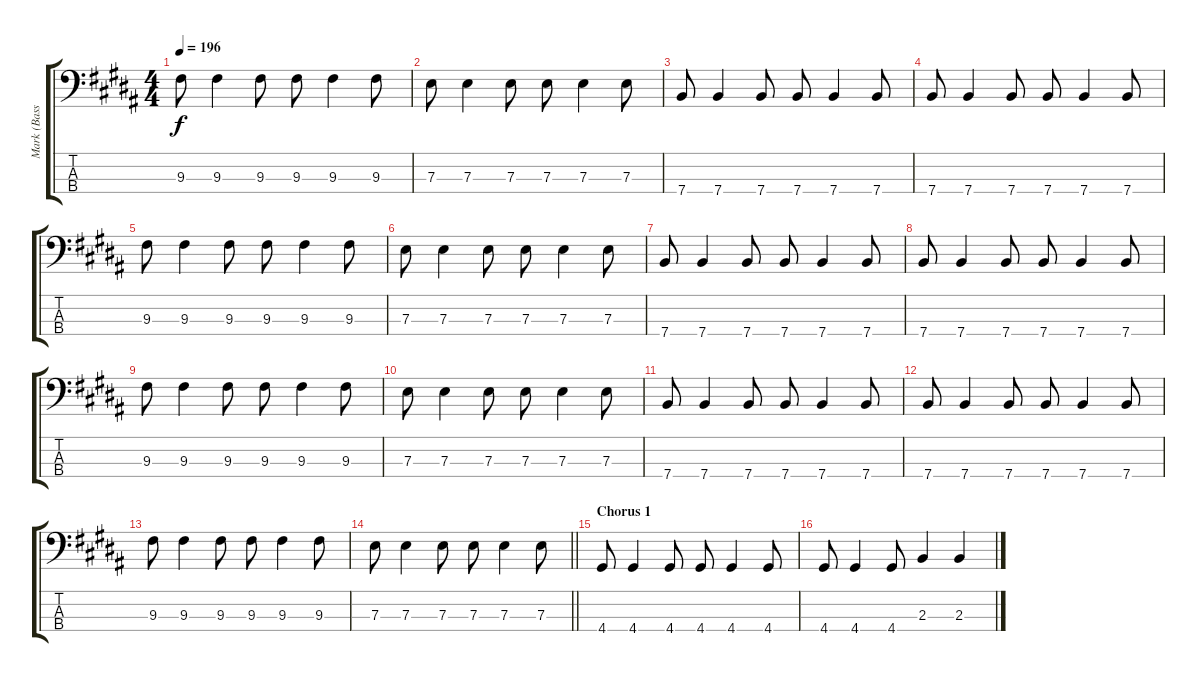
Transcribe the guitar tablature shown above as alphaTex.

\track ("Mark (Bass)" "Mark (Bass") {instrument electricbasspick}
\staff {score tabs}
\tuning (G2 D2 A1 E1) {hide}
\ts (4 4)
\tempo 196
\clef f4
\ks b
9.3.8{dy f} 9.3.4 9.3.8 9.3.8 9.3.4 9.3.8 |
7.3.8 7.3.4 7.3.8 7.3.8 7.3.4 7.3.8 |
7.4.8 7.4.4 7.4.8 7.4.8 7.4.4 7.4.8 |
7.4.8 7.4.4 7.4.8 7.4.8 7.4.4 7.4.8 |
9.3.8 9.3.4 9.3.8 9.3.8 9.3.4 9.3.8 |
7.3.8 7.3.4 7.3.8 7.3.8 7.3.4 7.3.8 |
7.4.8 7.4.4 7.4.8 7.4.8 7.4.4 7.4.8 |
7.4.8 7.4.4 7.4.8 7.4.8 7.4.4 7.4.8 |
9.3.8 9.3.4 9.3.8 9.3.8 9.3.4 9.3.8 |
7.3.8 7.3.4 7.3.8 7.3.8 7.3.4 7.3.8 |
7.4.8 7.4.4 7.4.8 7.4.8 7.4.4 7.4.8 |
7.4.8 7.4.4 7.4.8 7.4.8 7.4.4 7.4.8 |
9.3.8 9.3.4 9.3.8 9.3.8 9.3.4 9.3.8 |
\barLineRight lightlight
7.3.8 7.3.4 7.3.8 7.3.8 7.3.4 7.3.8 |
\section ("" "Chorus 1")
4.4.8 4.4.4 4.4.8 4.4.8 4.4.4 4.4.8 |
4.4.8 4.4.4 4.4.8 2.3.4 2.3.4
